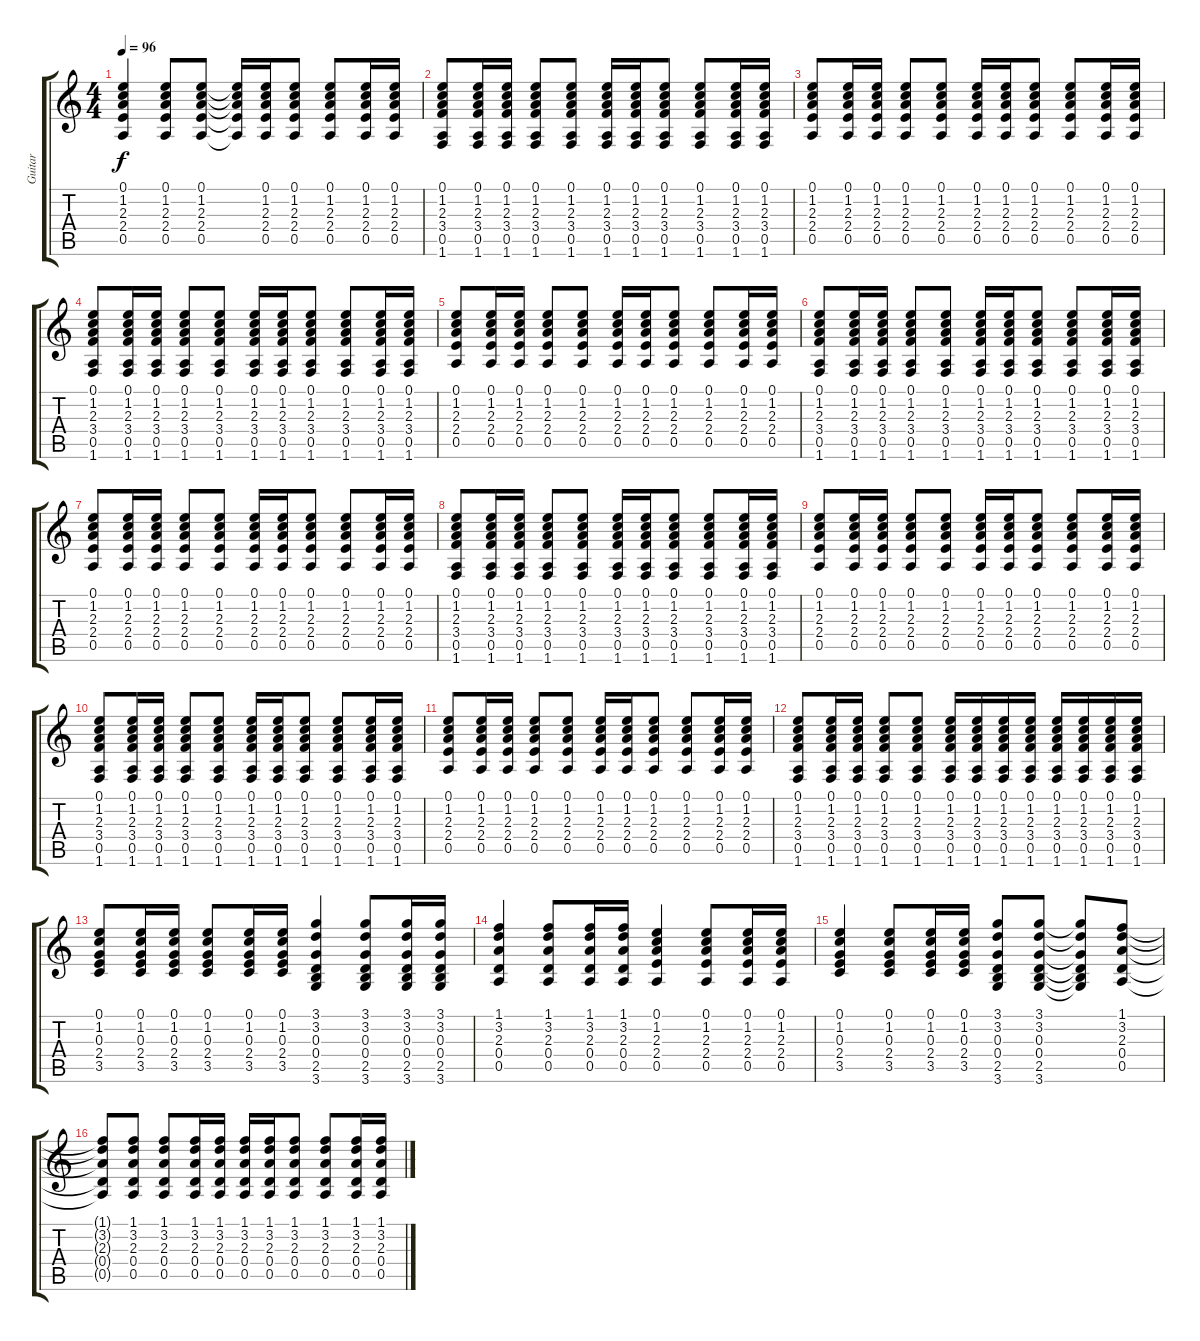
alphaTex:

\track ("Guitar" "Guitar") {instrument electricguitarclean}
\staff {score tabs}
\tuning (E4 B3 G3 D3 A2 E2) {hide}
\ts (4 4)
\tempo 96
\clef g2
\ks c
(0.1 1.2 2.3 2.4 0.5).4{dy f} (0.1 1.2 2.3 2.4 0.5).8 (0.1 1.2 2.3 2.4 0.5).8 (0.1{t} 1.2{t} 2.3{t} 2.4{t} 0.5{t}).16 (0.1 1.2 2.3 2.4 0.5).16 (0.1 1.2 2.3 2.4 0.5).8 (0.1 1.2 2.3 2.4 0.5).8 (0.1 1.2 2.3 2.4 0.5).16 (0.1 1.2 2.3 2.4 0.5).16 |
(0.1 1.2 2.3 3.4 0.5 1.6).8 (0.1 1.2 2.3 3.4 0.5 1.6).16 (0.1 1.2 2.3 3.4 0.5 1.6).16 (0.1 1.2 2.3 3.4 0.5 1.6).8 (0.1 1.2 2.3 3.4 0.5 1.6).8 (0.1 1.2 2.3 3.4 0.5 1.6).16 (0.1 1.2 2.3 3.4 0.5 1.6).16 (0.1 1.2 2.3 3.4 0.5 1.6).8 (0.1 1.2 2.3 3.4 0.5 1.6).8 (0.1 1.2 2.3 3.4 0.5 1.6).16 (0.1 1.2 2.3 3.4 0.5 1.6).16 |
(0.1 1.2 2.3 2.4 0.5).8 (0.1 1.2 2.3 2.4 0.5).16 (0.1 1.2 2.3 2.4 0.5).16 (0.1 1.2 2.3 2.4 0.5).8 (0.1 1.2 2.3 2.4 0.5).8 (0.1 1.2 2.3 2.4 0.5).16 (0.1 1.2 2.3 2.4 0.5).16 (0.1 1.2 2.3 2.4 0.5).8 (0.1 1.2 2.3 2.4 0.5).8 (0.1 1.2 2.3 2.4 0.5).16 (0.1 1.2 2.3 2.4 0.5).16 |
(0.1 1.2 2.3 3.4 0.5 1.6).8 (0.1 1.2 2.3 3.4 0.5 1.6).16 (0.1 1.2 2.3 3.4 0.5 1.6).16 (0.1 1.2 2.3 3.4 0.5 1.6).8 (0.1 1.2 2.3 3.4 0.5 1.6).8 (0.1 1.2 2.3 3.4 0.5 1.6).16 (0.1 1.2 2.3 3.4 0.5 1.6).16 (0.1 1.2 2.3 3.4 0.5 1.6).8 (0.1 1.2 2.3 3.4 0.5 1.6).8 (0.1 1.2 2.3 3.4 0.5 1.6).16 (0.1 1.2 2.3 3.4 0.5 1.6).16 |
(0.1 1.2 2.3 2.4 0.5).8 (0.1 1.2 2.3 2.4 0.5).16 (0.1 1.2 2.3 2.4 0.5).16 (0.1 1.2 2.3 2.4 0.5).8 (0.1 1.2 2.3 2.4 0.5).8 (0.1 1.2 2.3 2.4 0.5).16 (0.1 1.2 2.3 2.4 0.5).16 (0.1 1.2 2.3 2.4 0.5).8 (0.1 1.2 2.3 2.4 0.5).8 (0.1 1.2 2.3 2.4 0.5).16 (0.1 1.2 2.3 2.4 0.5).16 |
(0.1 1.2 2.3 3.4 0.5 1.6).8 (0.1 1.2 2.3 3.4 0.5 1.6).16 (0.1 1.2 2.3 3.4 0.5 1.6).16 (0.1 1.2 2.3 3.4 0.5 1.6).8 (0.1 1.2 2.3 3.4 0.5 1.6).8 (0.1 1.2 2.3 3.4 0.5 1.6).16 (0.1 1.2 2.3 3.4 0.5 1.6).16 (0.1 1.2 2.3 3.4 0.5 1.6).8 (0.1 1.2 2.3 3.4 0.5 1.6).8 (0.1 1.2 2.3 3.4 0.5 1.6).16 (0.1 1.2 2.3 3.4 0.5 1.6).16 |
(0.1 1.2 2.3 2.4 0.5).8 (0.1 1.2 2.3 2.4 0.5).16 (0.1 1.2 2.3 2.4 0.5).16 (0.1 1.2 2.3 2.4 0.5).8 (0.1 1.2 2.3 2.4 0.5).8 (0.1 1.2 2.3 2.4 0.5).16 (0.1 1.2 2.3 2.4 0.5).16 (0.1 1.2 2.3 2.4 0.5).8 (0.1 1.2 2.3 2.4 0.5).8 (0.1 1.2 2.3 2.4 0.5).16 (0.1 1.2 2.3 2.4 0.5).16 |
(0.1 1.2 2.3 3.4 0.5 1.6).8 (0.1 1.2 2.3 3.4 0.5 1.6).16 (0.1 1.2 2.3 3.4 0.5 1.6).16 (0.1 1.2 2.3 3.4 0.5 1.6).8 (0.1 1.2 2.3 3.4 0.5 1.6).8 (0.1 1.2 2.3 3.4 0.5 1.6).16 (0.1 1.2 2.3 3.4 0.5 1.6).16 (0.1 1.2 2.3 3.4 0.5 1.6).8 (0.1 1.2 2.3 3.4 0.5 1.6).8 (0.1 1.2 2.3 3.4 0.5 1.6).16 (0.1 1.2 2.3 3.4 0.5 1.6).16 |
(0.1 1.2 2.3 2.4 0.5).8 (0.1 1.2 2.3 2.4 0.5).16 (0.1 1.2 2.3 2.4 0.5).16 (0.1 1.2 2.3 2.4 0.5).8 (0.1 1.2 2.3 2.4 0.5).8 (0.1 1.2 2.3 2.4 0.5).16 (0.1 1.2 2.3 2.4 0.5).16 (0.1 1.2 2.3 2.4 0.5).8 (0.1 1.2 2.3 2.4 0.5).8 (0.1 1.2 2.3 2.4 0.5).16 (0.1 1.2 2.3 2.4 0.5).16 |
(0.1 1.2 2.3 3.4 0.5 1.6).8 (0.1 1.2 2.3 3.4 0.5 1.6).16 (0.1 1.2 2.3 3.4 0.5 1.6).16 (0.1 1.2 2.3 3.4 0.5 1.6).8 (0.1 1.2 2.3 3.4 0.5 1.6).8 (0.1 1.2 2.3 3.4 0.5 1.6).16 (0.1 1.2 2.3 3.4 0.5 1.6).16 (0.1 1.2 2.3 3.4 0.5 1.6).8 (0.1 1.2 2.3 3.4 0.5 1.6).8 (0.1 1.2 2.3 3.4 0.5 1.6).16 (0.1 1.2 2.3 3.4 0.5 1.6).16 |
(0.1 1.2 2.3 2.4 0.5).8 (0.1 1.2 2.3 2.4 0.5).16 (0.1 1.2 2.3 2.4 0.5).16 (0.1 1.2 2.3 2.4 0.5).8 (0.1 1.2 2.3 2.4 0.5).8 (0.1 1.2 2.3 2.4 0.5).16 (0.1 1.2 2.3 2.4 0.5).16 (0.1 1.2 2.3 2.4 0.5).8 (0.1 1.2 2.3 2.4 0.5).8 (0.1 1.2 2.3 2.4 0.5).16 (0.1 1.2 2.3 2.4 0.5).16 |
(0.1 1.2 2.3 3.4 0.5 1.6).8 (0.1 1.2 2.3 3.4 0.5 1.6).16 (0.1 1.2 2.3 3.4 0.5 1.6).16 (0.1 1.2 2.3 3.4 0.5 1.6).8 (0.1 1.2 2.3 3.4 0.5 1.6).8 (0.1 1.2 2.3 3.4 0.5 1.6).16 (0.1 1.2 2.3 3.4 0.5 1.6).16 (0.1 1.2 2.3 3.4 0.5 1.6).16 (0.1 1.2 2.3 3.4 0.5 1.6).16 (0.1 1.2 2.3 3.4 0.5 1.6).16 (0.1 1.2 2.3 3.4 0.5 1.6).16 (0.1 1.2 2.3 3.4 0.5 1.6).16 (0.1 1.2 2.3 3.4 0.5 1.6).16 |
(0.1 1.2 0.3 2.4 3.5).8 (0.1 1.2 0.3 2.4 3.5).16 (0.1 1.2 0.3 2.4 3.5).16 (0.1 1.2 0.3 2.4 3.5).8 (0.1 1.2 0.3 2.4 3.5).16 (0.1 1.2 0.3 2.4 3.5).16 (3.1 3.2 0.3 0.4 2.5 3.6).4 (3.1 3.2 0.3 0.4 2.5 3.6).8 (3.1 3.2 0.3 0.4 2.5 3.6).16 (3.1 3.2 0.3 0.4 2.5 3.6).16 |
(1.1 3.2 2.3 0.4 0.5).4 (1.1 3.2 2.3 0.4 0.5).8 (1.1 3.2 2.3 0.4 0.5).16 (1.1 3.2 2.3 0.4 0.5).16 (0.1 1.2 2.3 2.4 0.5).4 (0.1 1.2 2.3 2.4 0.5).8 (0.1 1.2 2.3 2.4 0.5).16 (0.1 1.2 2.3 2.4 0.5).16 |
(0.1 1.2 0.3 2.4 3.5).4 (0.1 1.2 0.3 2.4 3.5).8 (0.1 1.2 0.3 2.4 3.5).16 (0.1 1.2 0.3 2.4 3.5).16 (3.1 3.2 0.3 0.4 2.5 3.6).8 (3.1 3.2 0.3 0.4 2.5 3.6).8 (3.1{t} 3.2{t} 0.3{t} 0.4{t} 2.5{t} 3.6{t}).8 (1.1 3.2 2.3 0.4 0.5).8 |
(1.1{t} 3.2{t} 2.3{t} 0.4{t} 0.5{t}).8 (1.1 3.2 2.3 0.4 0.5).8 (1.1 3.2 2.3 0.4 0.5).8 (1.1 3.2 2.3 0.4 0.5).16 (1.1 3.2 2.3 0.4 0.5).16 (1.1 3.2 2.3 0.4 0.5).16 (1.1 3.2 2.3 0.4 0.5).16 (1.1 3.2 2.3 0.4 0.5).8 (1.1 3.2 2.3 0.4 0.5).8 (1.1 3.2 2.3 0.4 0.5).16 (1.1 3.2 2.3 0.4 0.5).16
